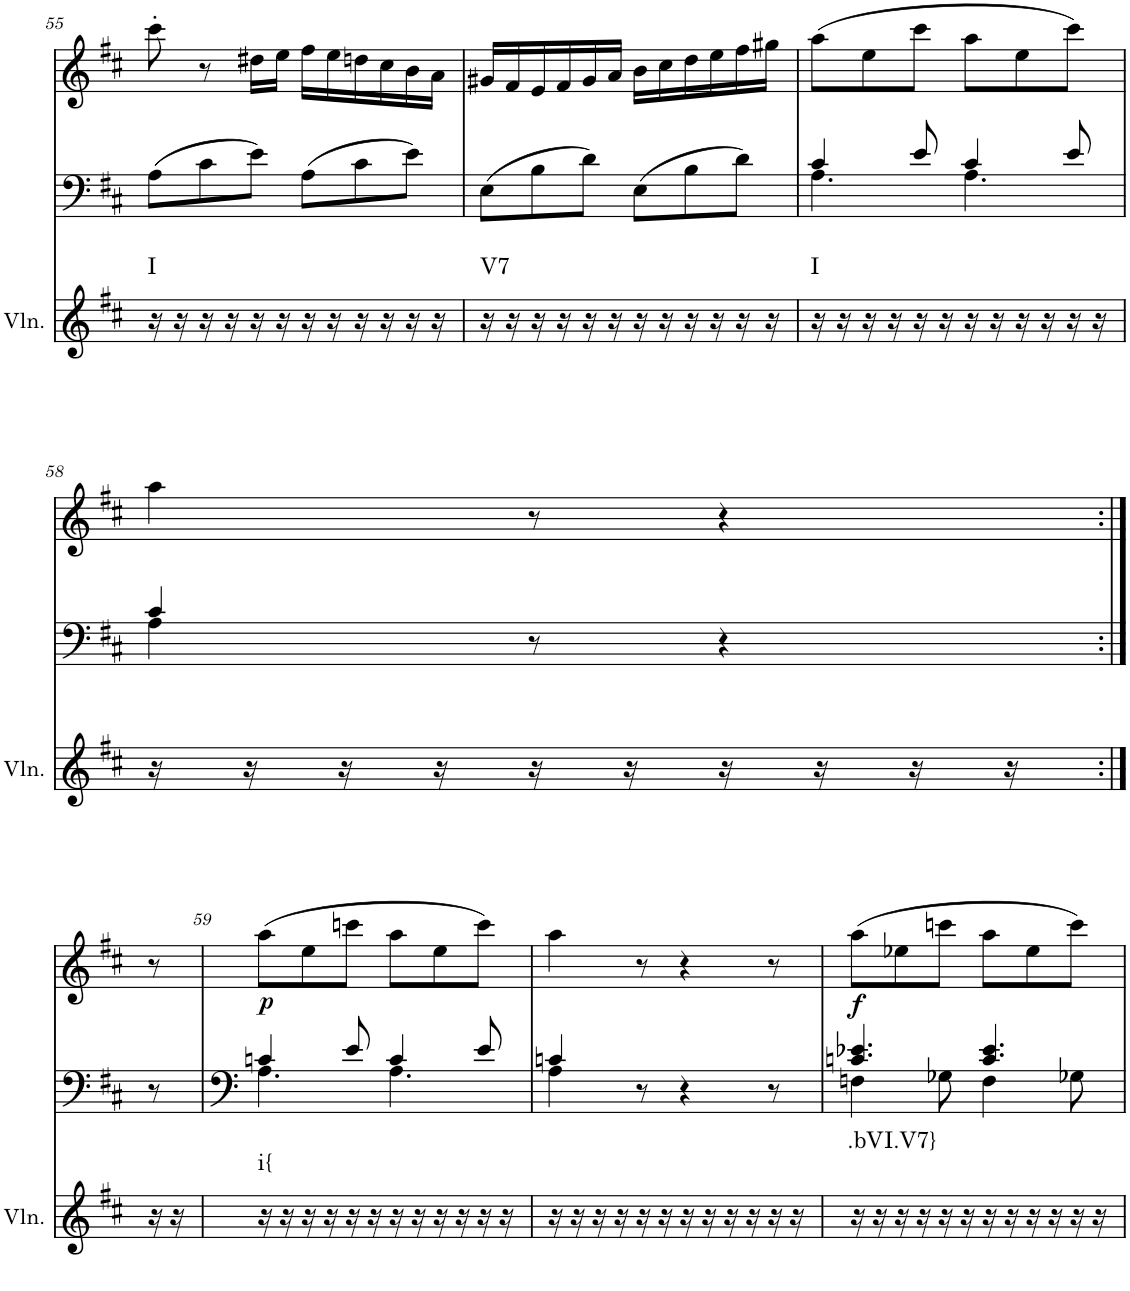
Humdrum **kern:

**kern	**harte	**kern	**kern	**dynam
*part3	*part3	*part2	*part1	*part1
*staff3	*	*staff2	*staff1	*staff1
*I"Violin	*	*I"Piano, unbenannt	*I"Piano, unbenannt	*
*I'Vln.	*	*I'Pno	*I'Pno	*
!!LO:PB:g=z
*clefG2	*	*clefF4	*clefG2	*
*k[f#c#]	*	*k[f#c#]	*k[f#c#]	*
*M6/8	*	*M6/8	*M6/8	*
=55	=55	=55	=55	=55
!	!LO:H:kt=I	!	!	!
16r	N	(8A\L	8ccc#'\	.
16r	.	.	.	.
16r	.	8c#\	8r	.
16r	.	.	.	.
16r	.	8e\J)	16dd#X\LL	.
16r	.	.	16ee\JJ	.
16r	.	(8A\L	16ff#\LL	.
16r	.	.	16ee\	.
16r	.	8c#\	16ddn\	.
16r	.	.	16cc#\	.
16r	.	8e\J)	16b\	.
16r	.	.	16a\JJ	.
=56	=56	=56	=56	=56
!	!LO:H:kt=V7	!	!	!
16r	N	(8E\L	16g#X/LL	.
16r	.	.	16f#/	.
16r	.	8B\	16e/	.
16r	.	.	16f#/	.
16r	.	8d\J)	16g#/	.
16r	.	.	16a/JJ	.
16r	.	(8E\L	16b\LL	.
16r	.	.	16cc#\	.
16r	.	8B\	16dd\	.
16r	.	.	16ee\	.
16r	.	8d\J)	16ff#\	.
16r	.	.	16gg#X\JJ	.
=57	=57	=57	=57	=57
*	*	*^	*	*
!	!LO:H:kt=I	!	!	!	!
16r	N	4c#/	4.A\	(8aa\L	.
16r	.	.	.	.	.
16r	.	.	.	8ee\	.
16r	.	.	.	.	.
16r	.	8e/	.	8ccc#\J	.
16r	.	.	.	.	.
16r	.	4c#/	4.A\	8aa\L	.
16r	.	.	.	.	.
16r	.	.	.	8ee\	.
16r	.	.	.	.	.
16r	.	8e/	.	8ccc#\J)	.
16r	.	.	.	.	.
!!LO:LB:g=z
=58	=58	=58	=58	=58	=58
16r	.	4c#/	4A\	4aa\	.
16r	.	.	.	.	.
16r	.	.	.	.	.
16r	.	.	.	.	.
16r	.	8r	4.ryy	8r	.
16r	.	.	.	.	.
16r	.	4r	.	4r	.
16r	.	.	.	.	.
16r	.	.	.	.	.
16r	.	.	.	.	.
*	*	*v	*v	*	*
!!LO:LB:g=z
=58X1:|!	=58X1:|!	=58X1:|!	=58X1:|!	=58X1:|!
16r	.	8r	8r	.
16r	.	.	.	.
=59	=59	=59	=59	=59
*	*	*^	*	*
!	!LO:H:kt=i{	!	!	!	!LO:DY:b
16r	N	4cn/	4.A\	(8aa\L	p
16r	.	.	.	.	.
16r	.	.	.	8ee\	.
16r	.	.	.	.	.
16r	.	8e/	.	8cccn\J	.
16r	.	.	.	.	.
16r	.	4c/	4.A\	8aa\L	.
16r	.	.	.	.	.
16r	.	.	.	8ee\	.
16r	.	.	.	.	.
16r	.	8e/	.	8ccc\J)	.
16r	.	.	.	.	.
=60	=60	=60	=60	=60	=60
16r	.	4cn/	4A\	4aa\	.
16r	.	.	.	.	.
16r	.	.	.	.	.
16r	.	.	.	.	.
16r	.	8r	2ryy	8r	.
16r	.	.	.	.	.
16r	.	4r	.	4r	.
16r	.	.	.	.	.
16r	.	.	.	.	.
16r	.	.	.	.	.
16r	.	8r	.	8r	.
16r	.	.	.	.	.
=61	=61	=61	=61	=61	=61
!	!LO:H:kt=.bVI.V7}	!	!	!	!LO:DY:b
16r	N	4.cn/ 4.e-X/	4Fn\	(8aa\L	f
16r	.	.	.	.	.
16r	.	.	.	8ee-X\	.
16r	.	.	.	.	.
16r	.	.	8G-X\	8cccn\J	.
16r	.	.	.	.	.
16r	.	4.c/ 4.e-/	4F\	8aa\L	.
16r	.	.	.	.	.
16r	.	.	.	8ee-\	.
16r	.	.	.	.	.
16r	.	.	8G-X\	8ccc\J)	.
16r	.	.	.	.	.
*	*	*v	*v	*	*
=	=	=	=	=
*-	*-	*-	*-	*-
